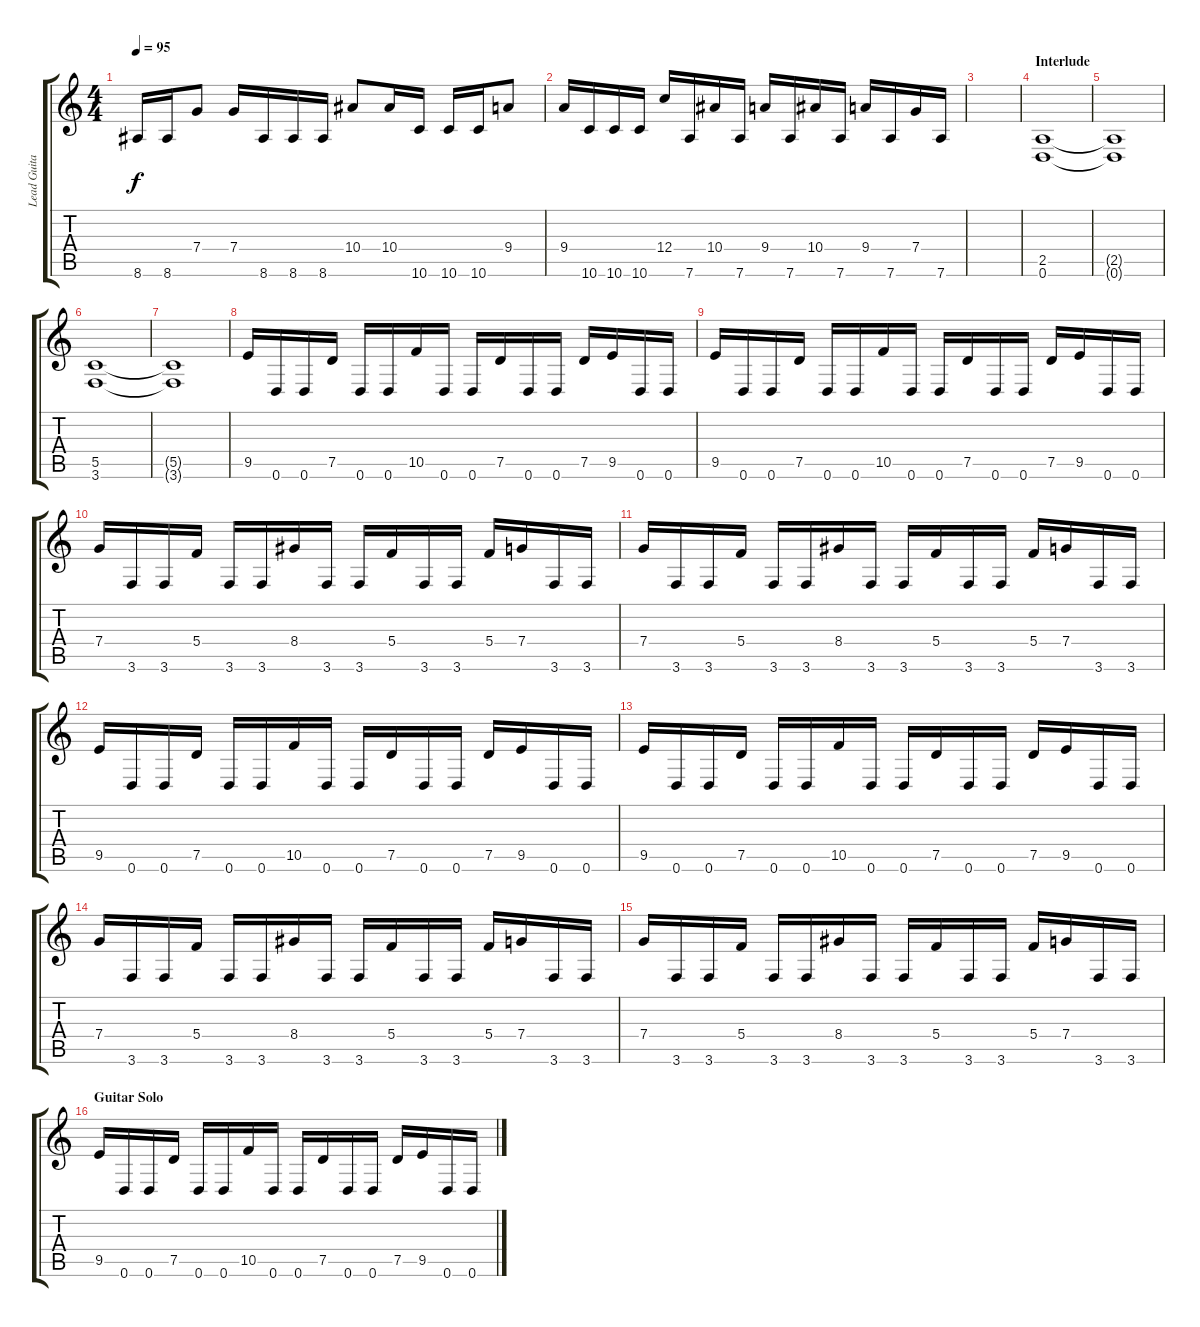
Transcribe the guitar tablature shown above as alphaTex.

\track ("Lead Guitar 2" "Lead Guita") {instrument distortionguitar}
\staff {score tabs}
\tuning (D4 A3 F3 C3 G2 D2) {hide}
\ts (4 4)
\tempo 95
\clef g2
\ks c
8.6.16{dy f} 8.6.16 7.4.8 7.4.16 8.6.16 8.6.16 8.6.16 10.4.8 10.4.16 10.6.16 10.6.16 10.6.16 9.4.8 |
9.4.16 10.6.16 10.6.16 10.6.16 12.4.16 7.6.16 10.4.16 7.6.16 9.4.16 7.6.16 10.4.16 7.6.16 9.4.16 7.6.16 7.4.16 7.6.16 |
|
\section ("" "Interlude")
(2.5 0.6).1 |
(2.5{t} 0.6{t}).1 |
(5.5 3.6).1 |
(5.5{t} 3.6{t}).1 |
9.5.16 0.6.16 0.6.16 7.5.16 0.6.16 0.6.16 10.5.16 0.6.16 0.6.16 7.5.16 0.6.16 0.6.16 7.5.16 9.5.16 0.6.16 0.6.16 |
9.5.16 0.6.16 0.6.16 7.5.16 0.6.16 0.6.16 10.5.16 0.6.16 0.6.16 7.5.16 0.6.16 0.6.16 7.5.16 9.5.16 0.6.16 0.6.16 |
7.4.16 3.6.16 3.6.16 5.4.16 3.6.16 3.6.16 8.4.16 3.6.16 3.6.16 5.4.16 3.6.16 3.6.16 5.4.16 7.4.16 3.6.16 3.6.16 |
7.4.16 3.6.16 3.6.16 5.4.16 3.6.16 3.6.16 8.4.16 3.6.16 3.6.16 5.4.16 3.6.16 3.6.16 5.4.16 7.4.16 3.6.16 3.6.16 |
9.5.16 0.6.16 0.6.16 7.5.16 0.6.16 0.6.16 10.5.16 0.6.16 0.6.16 7.5.16 0.6.16 0.6.16 7.5.16 9.5.16 0.6.16 0.6.16 |
9.5.16 0.6.16 0.6.16 7.5.16 0.6.16 0.6.16 10.5.16 0.6.16 0.6.16 7.5.16 0.6.16 0.6.16 7.5.16 9.5.16 0.6.16 0.6.16 |
7.4.16 3.6.16 3.6.16 5.4.16 3.6.16 3.6.16 8.4.16 3.6.16 3.6.16 5.4.16 3.6.16 3.6.16 5.4.16 7.4.16 3.6.16 3.6.16 |
7.4.16 3.6.16 3.6.16 5.4.16 3.6.16 3.6.16 8.4.16 3.6.16 3.6.16 5.4.16 3.6.16 3.6.16 5.4.16 7.4.16 3.6.16 3.6.16 |
\section ("" "Guitar Solo")
9.5.16 0.6.16 0.6.16 7.5.16 0.6.16 0.6.16 10.5.16 0.6.16 0.6.16 7.5.16 0.6.16 0.6.16 7.5.16 9.5.16 0.6.16 0.6.16
